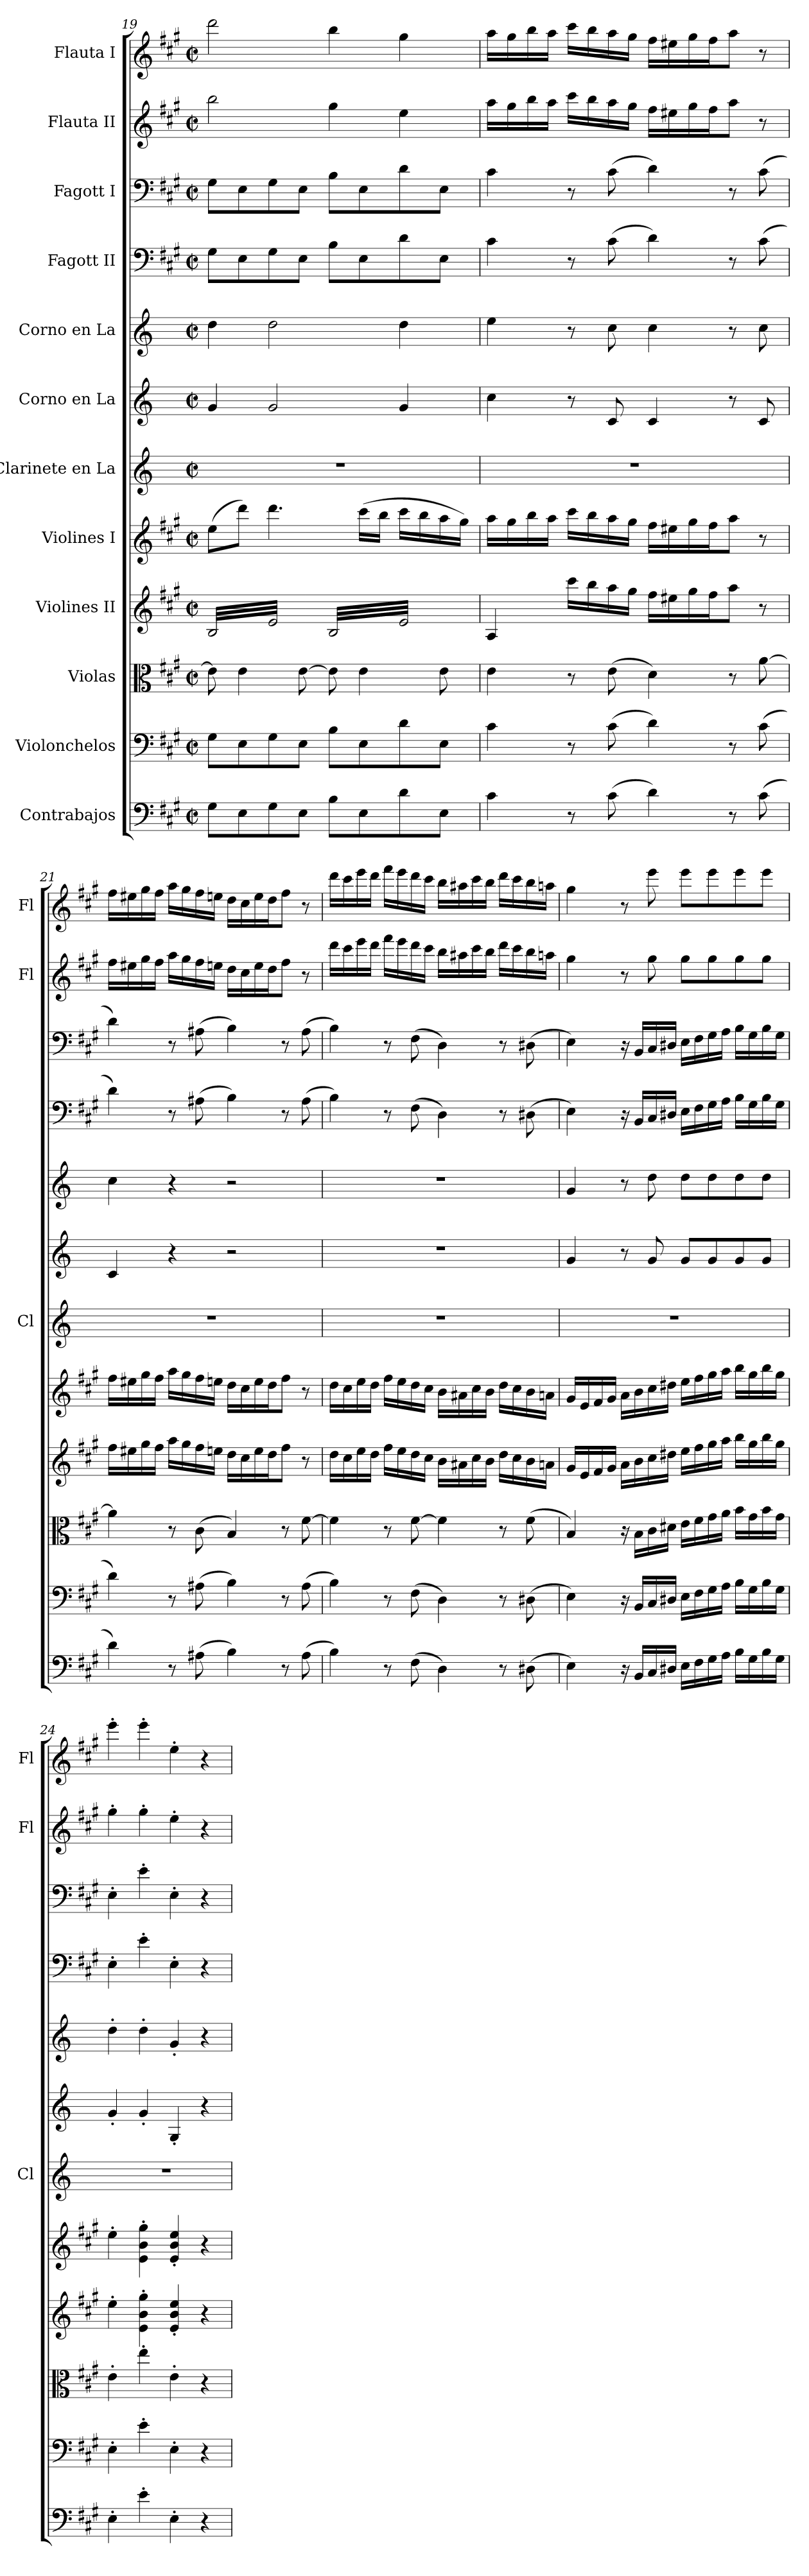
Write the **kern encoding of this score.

**kern	**kern	**kern	**kern	**kern	**kern	**kern	**kern	**kern	**kern	**kern	**kern
*part12	*part11	*part10	*part9	*part8	*part7	*part6	*part5	*part4	*part3	*part2	*part1
*staff12	*staff11	*staff10	*staff9	*staff8	*staff7	*staff6	*staff5	*staff4	*staff3	*staff2	*staff1
*I"Contrabajos	*I"Violonchelos	*I"Violas	*I"Violines II	*I"Violines I	*I"Clarinete en La	*I"Corno en La	*I"Corno en La	*I"Fagott II	*I"Fagott I	*I"Flauta II	*I"Flauta I
*	*	*	*	*	*I'Cl	*	*	*	*	*I'Fl	*I'Fl
*clefF4	*clefF4	*clefC3	*clefG2	*clefG2	*clefG2	*clefG2	*clefG2	*clefF4	*clefF4	*clefG2	*clefG2
*ITrd7c12	*	*	*	*	*ITrd2c3	*ITrd2c3	*ITrd2c3	*	*	*	*
*k[f#c#g#]	*k[f#c#g#]	*k[f#c#g#]	*k[f#c#g#]	*k[f#c#g#]	*k[f#c#g#]	*k[f#c#g#]	*k[f#c#g#]	*k[f#c#g#]	*k[f#c#g#]	*k[f#c#g#]	*k[f#c#g#]
*M2/2	*M2/2	*M2/2	*M2/2	*M2/2	*M2/2	*M2/2	*M2/2	*M2/2	*M2/2	*M2/2	*M2/2
*met(c|)	*met(c|)	*met(c|)	*met(c|)	*met(c|)	*met(c|)	*met(c|)	*met(c|)	*met(c|)	*met(c|)	*met(c|)	*met(c|)
=19	=19	=19	=19	=19	=19	=19	=19	=19	=19	=19	=19
*	*	*	*tremolo	*	*	*	*	*	*	*	*
8GG#\L	8G#\L	8e\]	32B/LLL	(>8ee\L	1r	4e/	4b\	8G#\L	8G#\L	2bb\	2ddd\
.	.	.	32e/	.	.	.	.	.	.	.	.
.	.	.	32B/	.	.	.	.	.	.	.	.
.	.	.	32e/	.	.	.	.	.	.	.	.
8EE\	8E\	4e\	32B/	8ddd\J)	.	.	.	8E\	8E\	.	.
.	.	.	32e/	.	.	.	.	.	.	.	.
.	.	.	32B/	.	.	.	.	.	.	.	.
.	.	.	32e/	.	.	.	.	.	.	.	.
8GG#\	8G#\	.	32B/	4.ddd\	.	2e/	2b\	8G#\	8G#\	.	.
.	.	.	32e/	.	.	.	.	.	.	.	.
.	.	.	32B/	.	.	.	.	.	.	.	.
.	.	.	32e/	.	.	.	.	.	.	.	.
8EE\J	8E\J	[8e\	32B/	.	.	.	.	8E\J	8E\J	.	.
.	.	.	32e/	.	.	.	.	.	.	.	.
.	.	.	32B/	.	.	.	.	.	.	.	.
.	.	.	32e/JJJ	.	.	.	.	.	.	.	.
8BB\L	8B\L	8e\]	32B/LLL	.	.	.	.	8B\L	8B\L	4gg#\	4bb\
.	.	.	32e/	.	.	.	.	.	.	.	.
.	.	.	32B/	.	.	.	.	.	.	.	.
.	.	.	32e/	.	.	.	.	.	.	.	.
8EE\	8E\	4e\	32B/	(>16ccc#\LL	.	.	.	8E\	8E\	.	.
.	.	.	32e/	.	.	.	.	.	.	.	.
.	.	.	32B/	16bb\JJ	.	.	.	.	.	.	.
.	.	.	32e/	.	.	.	.	.	.	.	.
8D\	8d\	.	32B/	16ccc#\LL	.	4e/	4b\	8d\	8d\	4ee\	4gg#\
.	.	.	32e/	.	.	.	.	.	.	.	.
.	.	.	32B/	16bb\	.	.	.	.	.	.	.
.	.	.	32e/	.	.	.	.	.	.	.	.
8EE\J	8E\J	8e\	32B/	16aa\	.	.	.	8E\J	8E\J	.	.
.	.	.	32e/	.	.	.	.	.	.	.	.
.	.	.	32B/	16gg#\JJ)	.	.	.	.	.	.	.
.	.	.	32e/JJJ	.	.	.	.	.	.	.	.
*	*	*	*Xtremolo	*	*	*	*	*	*	*	*
=20	=20	=20	=20	=20	=20	=20	=20	=20	=20	=20	=20
4C#\	4c#\	4e\	4A/	16aa\LL	1r	4a\	4cc#\	4c#\	4c#\	16aa\LL	16aa\LL
.	.	.	.	.	.	.	.	.	.	.	.
.	.	.	.	16gg#\	.	.	.	.	.	16gg#\	16gg#\
.	.	.	.	.	.	.	.	.	.	.	.
.	.	.	.	16bb\	.	.	.	.	.	16bb\	16bb\
.	.	.	.	.	.	.	.	.	.	.	.
.	.	.	.	16aa\JJ	.	.	.	.	.	16aa\JJ	16aa\JJ
.	.	.	.	.	.	.	.	.	.	.	.
8r	8r	8r	16ccc#\LL	16ccc#\LL	.	8r	8r	8r	8r	16ccc#\LL	16ccc#\LL
.	.	.	16bb\	16bb\	.	.	.	.	.	16bb\	16bb\
(>8C#\	(>8c#\	(>8e\	16aa\	16aa\	.	8A/	8a\	(>8c#\	(>8c#\	16aa\	16aa\
.	.	.	16gg#\JJ	16gg#\JJ	.	.	.	.	.	16gg#\JJ	16gg#\JJ
4D\)	4d\)	4d\)	16ff#\LL	16ff#\LL	.	4A/	4a\	4d\)	4d\)	16ff#\LL	16ff#\LL
.	.	.	16ee#X\	16ee#X\	.	.	.	.	.	16ee#X\	16ee#X\
.	.	.	16gg#\	16gg#\	.	.	.	.	.	16gg#\	16gg#\
.	.	.	16ff#\J	16ff#\J	.	.	.	.	.	16ff#\J	16ff#\J
8r	8r	8r	8aa\J	8aa\J	.	8r	8r	8r	8r	8aa\J	8aa\J
(>8C#\	(>8c#\	[8a\	8r	8r	.	8A/	8a\	(>8c#\	(>8c#\	8r	8r
!!LO:PB:g=z
=21	=21	=21	=21	=21	=21	=21	=21	=21	=21	=21	=21
4D\)	4d\)	4a\]	16ff#\LL	16ff#\LL	1r	4A/	4a\	4d\)	4d\)	16ff#\LL	16ff#\LL
.	.	.	16ee#X\	16ee#X\	.	.	.	.	.	16ee#X\	16ee#X\
.	.	.	16gg#\	16gg#\	.	.	.	.	.	16gg#\	16gg#\
.	.	.	16ff#\JJ	16ff#\JJ	.	.	.	.	.	16ff#\JJ	16ff#\JJ
8r	8r	8r	16aa\LL	16aa\LL	.	4r	4r	8r	8r	16aa\LL	16aa\LL
.	.	.	16gg#\	16gg#\	.	.	.	.	.	16gg#\	16gg#\
(>8AA#X\	(>8A#X\	(>8c#\	16ff#\	16ff#\	.	.	.	(>8A#X\	(>8A#X\	16ff#\	16ff#\
.	.	.	16een\JJ	16een\JJ	.	.	.	.	.	16een\JJ	16een\JJ
4BB\)	4B\)	4B/)	16dd\LL	16dd\LL	.	2r	2r	4B\)	4B\)	16dd\LL	16dd\LL
.	.	.	16cc#\	16cc#\	.	.	.	.	.	16cc#\	16cc#\
.	.	.	16ee\	16ee\	.	.	.	.	.	16ee\	16ee\
.	.	.	16dd\J	16dd\J	.	.	.	.	.	16dd\J	16dd\J
8r	8r	8r	8ff#\J	8ff#\J	.	.	.	8r	8r	8ff#\J	8ff#\J
(>8AA#\	(>8A#\	[8f#\	8r	8r	.	.	.	(>8A#\	(>8A#\	8r	8r
=22	=22	=22	=22	=22	=22	=22	=22	=22	=22	=22	=22
4BB\)	4B\)	4f#\]	16dd\LL	16dd\LL	1r	1r	1r	4B\)	4B\)	16ddd\LL	16ddd\LL
.	.	.	16cc#\	16cc#\	.	.	.	.	.	16ccc#\	16ccc#\
.	.	.	16ee\	16ee\	.	.	.	.	.	16eee\	16eee\
.	.	.	16dd\JJ	16dd\JJ	.	.	.	.	.	16ddd\JJ	16ddd\JJ
8r	8r	8r	16ff#\LL	16ff#\LL	.	.	.	8r	8r	16fff#\LL	16fff#\LL
.	.	.	16ee\	16ee\	.	.	.	.	.	16eee\	16eee\
(>8FF#\	(>8F#\	[8f#\	16dd\	16dd\	.	.	.	(>8F#\	(>8F#\	16ddd\	16ddd\
.	.	.	16cc#\JJ	16cc#\JJ	.	.	.	.	.	16ccc#\JJ	16ccc#\JJ
4DD\)	4D\)	4f#\]	16b\LL	16b\LL	.	.	.	4D\)	4D\)	16bb\LL	16bb\LL
.	.	.	16a#X\	16a#X\	.	.	.	.	.	16aa#X\	16aa#X\
.	.	.	16cc#\	16cc#\	.	.	.	.	.	16ccc#\	16ccc#\
.	.	.	16b\JJ	16b\JJ	.	.	.	.	.	16bb\JJ	16bb\JJ
8r	8r	8r	16dd\LL	16dd\LL	.	.	.	8r	8r	16ddd\LL	16ddd\LL
.	.	.	16cc#\	16cc#\	.	.	.	.	.	16ccc#\	16ccc#\
(>8DD#X\	(>8D#X\	(>8f#\	16b\	16b\	.	.	.	(>8D#X\	(>8D#X\	16bb\	16bb\
.	.	.	16an\JJ	16an\JJ	.	.	.	.	.	16aan\JJ	16aan\JJ
=23	=23	=23	=23	=23	=23	=23	=23	=23	=23	=23	=23
4EE\)	4E\)	4B/)	16g#/LL	16g#/LL	1r	4e/	4e/	4E\)	4E\)	4gg#\	4gg#\
.	.	.	16e/	16e/	.	.	.	.	.	.	.
.	.	.	16f#/	16f#/	.	.	.	.	.	.	.
.	.	.	16g#/JJ	16g#/JJ	.	.	.	.	.	.	.
16r	16r	16r	16a\LL	16a\LL	.	8r	8r	16r	16r	8r	8r
16BBB/LL	16BB/LL	16B\LL	16b\	16b\	.	.	.	16BB/LL	16BB/LL	.	.
16CC#/	16C#/	16c#\	16cc#\	16cc#\	.	8e/	8b\	16C#/	16C#/	8gg#\	8eee\
16DD#X/JJ	16D#X/JJ	16d#X\JJ	16dd#X\JJ	16dd#X\JJ	.	.	.	16D#X/JJ	16D#X/JJ	.	.
16EE\LL	16E\LL	16e\LL	16ee\LL	16ee\LL	.	8e/L	8b\L	16E\LL	16E\LL	8gg#\L	8eee\L
16FF#\	16F#\	16f#\	16ff#\	16ff#\	.	.	.	16F#\	16F#\	.	.
16GG#\	16G#\	16g#\	16gg#\	16gg#\	.	8e/	8b\	16G#\	16G#\	8gg#\	8eee\
16AA\JJ	16A\JJ	16a\JJ	16aa\JJ	16aa\JJ	.	.	.	16A\JJ	16A\JJ	.	.
16BB\LL	16B\LL	16b\LL	16bb\LL	16bb\LL	.	8e/	8b\	16B\LL	16B\LL	8gg#\	8eee\
16GG#\	16G#\	16g#\	16gg#\	16gg#\	.	.	.	16G#\	16G#\	.	.
16BB\	16B\	16b\	16bb\	16bb\	.	8e/J	8b\J	16B\	16B\	8gg#\J	8eee\J
16GG#\JJ	16G#\JJ	16g#\JJ	16gg#\JJ	16gg#\JJ	.	.	.	16G#\JJ	16G#\JJ	.	.
=24	=24	=24	=24	=24	=24	=24	=24	=24	=24	=24	=24
4EE'\	4E'\	4e'\	4ee'\	4ee'\	1r	4e'/	4b'\	4E'\	4E'\	4gg#'\	4eee'\
4E'\	4e'\	4ee'\	4e\' 4b\' 4gg#\'	4e\' 4b\' 4gg#\'	.	4e'/	4b'\	4e'\	4e'\	4gg#'\	4eee'\
4EE'\	4E'\	4e'\	4e/' 4b/' 4ee/'	4e/' 4b/' 4ee/'	.	4E'/	4e'/	4E'\	4E'\	4ee'\	4ee'\
4r	4r	4r	4r	4r	.	4r	4r	4r	4r	4r	4r
=	=	=	=	=	=	=	=	=	=	=	=
*-	*-	*-	*-	*-	*-	*-	*-	*-	*-	*-	*-
